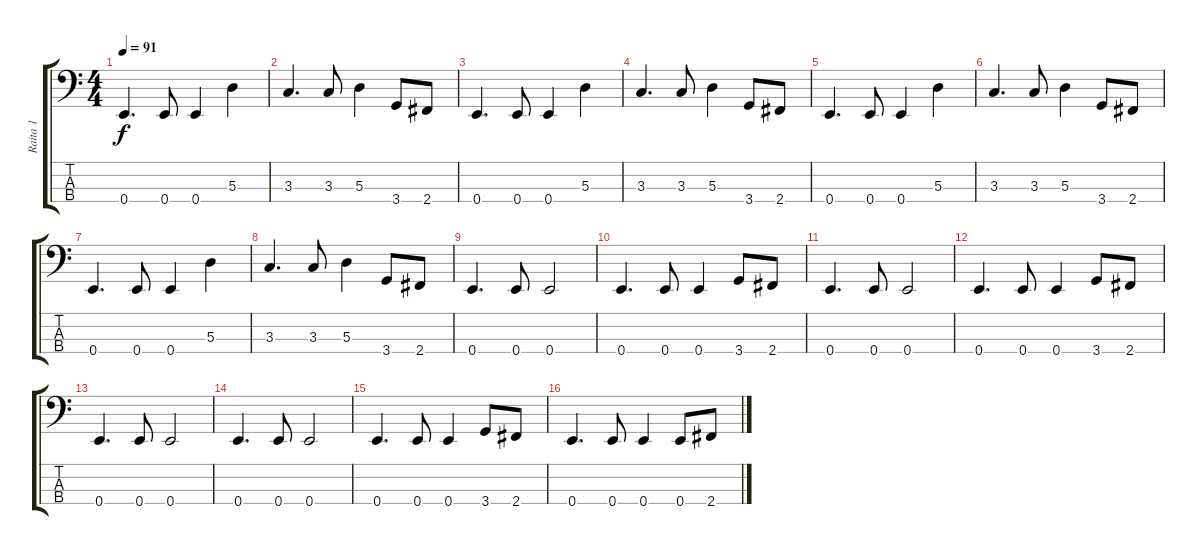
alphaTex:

\track ("Raita 1" "Raita 1") {instrument electricbassfinger}
\staff {score tabs}
\tuning (G2 D2 A1 E1) {hide}
\ts (4 4)
\tempo 91
\clef f4
\ks c
0.4.4{d dy f instrument electricbassfinger} 0.4.8 0.4.4 5.3.4 |
3.3.4{d} 3.3.8 5.3.4 3.4.8 2.4.8 |
0.4.4{d} 0.4.8 0.4.4 5.3.4 |
3.3.4{d} 3.3.8 5.3.4 3.4.8 2.4.8 |
0.4.4{d} 0.4.8 0.4.4 5.3.4 |
3.3.4{d} 3.3.8 5.3.4 3.4.8 2.4.8 |
0.4.4{d} 0.4.8 0.4.4 5.3.4 |
3.3.4{d} 3.3.8 5.3.4 3.4.8 2.4.8 |
0.4.4{d} 0.4.8 0.4.2 |
0.4.4{d} 0.4.8 0.4.4 3.4.8 2.4.8 |
0.4.4{d} 0.4.8 0.4.2 |
0.4.4{d} 0.4.8 0.4.4 3.4.8 2.4.8 |
0.4.4{d} 0.4.8 0.4.2 |
0.4.4{d} 0.4.8 0.4.2 |
0.4.4{d} 0.4.8 0.4.4 3.4.8 2.4.8 |
0.4.4{d} 0.4.8 0.4.4 0.4.8 2.4.8
